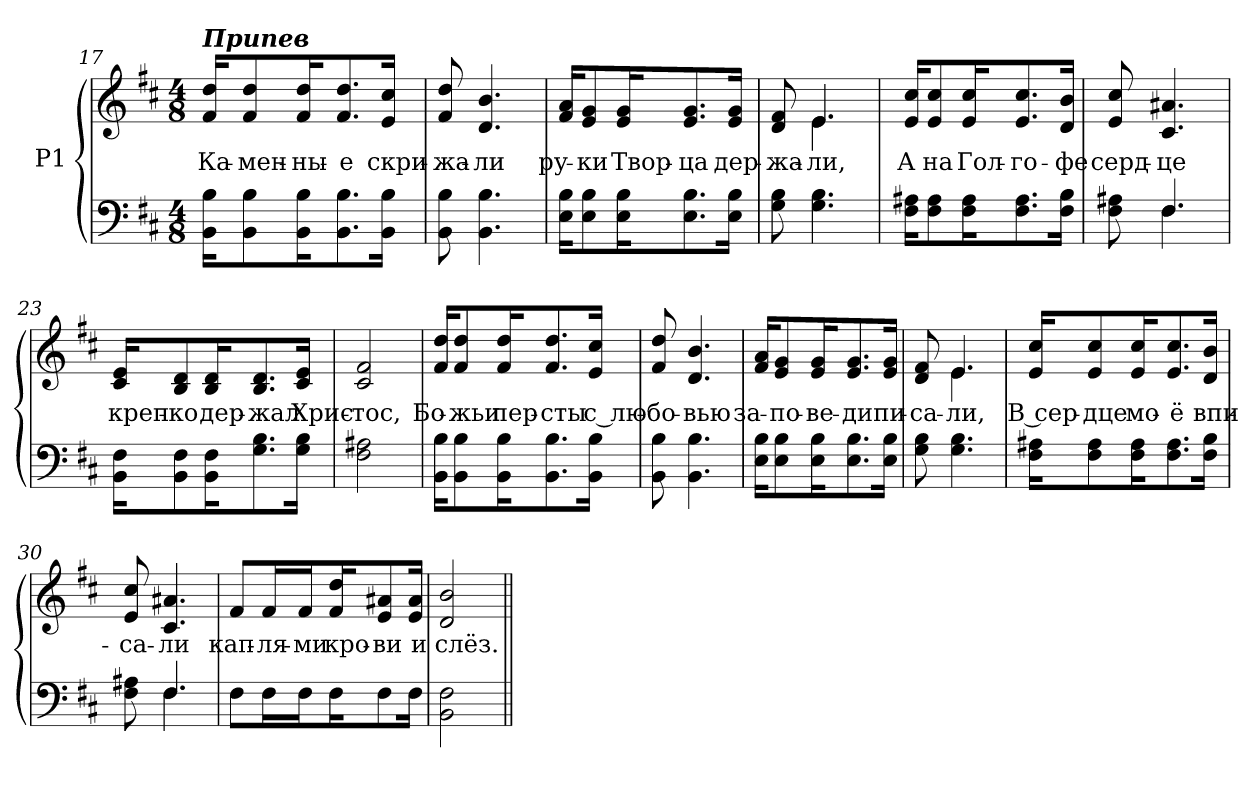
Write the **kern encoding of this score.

**kern	**kern	**text
*part1	*part1	*part1
*staff2	*staff1	*staff1
*I"P1	*	*
!!LO:LB:g=z
*clefF4	*clefG2	*
*k[f#c#]	*k[f#c#]	*
*b:	*b:	*
*M4/8	*M4/8	*
=17	=17	=17
!	!LO:TX:a:Bi:t=Припев	!
!	!	!LO:LY:b:color=#000000
16BBi\ 16Bi\KL	16f#i/ 16ddi/KL	Ка-
!	!	!LO:LY:b:color=#000000
8BBi\ 8Bi\J	8f#i/ 8ddi/J	-мен-
!	!	!LO:LY:b:color=#000000
16BBi\ 16Bi\KL	16f#i/ 16ddi/KL	-ны-
!	!	!LO:LY:b:color=#000000
8.BBi\ 8.Bi\J	8.f#i/ 8.ddi/J	-е
!	!	!LO:LY:b:color=#000000
16BBi\ 16BiJk	16ei/ 16cc#iJk	скри-
=18	=18	=18
!	!	!LO:LY:b:color=#000000
8BBi\ 8Bi	8f#i/ 8ddi	-жа-
!	!	!LO:LY:b:color=#000000
4.BBi\ 4.Bi	4.di/ 4.bi	-ли
=19	=19	=19
!	!	!LO:LY:b:color=#000000
16Ei\ 16Bi\KL	16f#i/ 16ai/KL	ру-
!	!	!LO:LY:b:color=#000000
8Ei\ 8Bi\J	8ei/ 8gi/J	-ки
!	!	!LO:LY:b:color=#000000
16Ei\ 16Bi\KL	16ei/ 16gi/KL	Твор-
!	!	!LO:LY:b:color=#000000
8.Ei\ 8.Bi\J	8.ei/ 8.gi/J	-ца
!	!	!LO:LY:b:color=#000000
16Ei\ 16BiJk	16ei/ 16giJk	дер-
=20	=20	=20
!	!	!LO:LY:b:color=#000000
*	*^	*
8Gi\ 8Bi	8di/ 8f#i	8ryy	-жа-
!	!	!	!LO:LY:b:color=#000000
4.Gi\ 4.Bi	4.ei/	4.ei\	-ли,
*	*v	*v	*
!!LO:LB:g=z
=21	=21	=21
*	*^	*
!	!	!	!LO:LY:b:color=#000000
*	*v	*v	*
16F#i\ 16A#Xi\KL	16ei/ 16cc#i/KL	А
!	!	!LO:LY:b:color=#000000
8F#i\ 8A#i\J	8ei/ 8cc#i/J	на
!	!	!LO:LY:b:color=#000000
16F#i\ 16A#i\KL	16ei/ 16cc#i/KL	Гол-
!	!	!LO:LY:b:color=#000000
8.F#i\ 8.A#i\J	8.ei/ 8.cc#i/J	-го-
!	!	!LO:LY:b:color=#000000
16F#i\ 16BiJk	16di/ 16biJk	-фе
=22	=22	=22
*^	*	*
!	!	!	!LO:LY:b:color=#000000
8F#i\ 8A#Xi	8ryy	8ei/ 8cc#i	серд-
!	!	!	!LO:LY:b:color=#000000
4.F#i/	4.F#i\	4.c#i/ 4.a#Xi	-це
*v	*v	*	*
=23	=23	=23
*^	*	*
!	!	!	!LO:LY:b:color=#000000
*v	*v	*	*
16BBi\ 16F#i\KL	16c#i/ 16ei/KL	креп-
!	!	!LO:LY:b:color=#000000
8BBi\ 8F#i\J	8Bi/ 8di/J	-ко
!	!	!LO:LY:b:color=#000000
16BBi\ 16F#i\KL	16Bi/ 16di/KL	дер-
!	!	!LO:LY:b:color=#000000
8.Gi\ 8.Bi\J	8.Bi/ 8.di/J	-жал
!	!	!LO:LY:b:color=#000000
16Gi\ 16BiJk	16c#i/ 16eiJk	Хрис-
!!LO:LB:g=z
=24	=24	=24
!	!	!LO:LY:b:color=#000000
2F#i\ 2A#Xi	2c#i/ 2f#i	-тос,
=25	=25	=25
!	!	!LO:LY:b:color=#000000
16BBi\ 16Bi\KL	16f#i/ 16ddi/KL	Бо-
!	!	!LO:LY:b:color=#000000
8BBi\ 8Bi\J	8f#i/ 8ddi/J	-жьи
!	!	!LO:LY:b:color=#000000
16BBi\ 16Bi\KL	16f#i/ 16ddi/KL	пер-
!	!	!LO:LY:b:color=#000000
8.BBi\ 8.Bi\J	8.f#i/ 8.ddi/J	-сты
!	!	!LO:LY:b:color=#000000
16BBi\ 16BiJk	16ei/ 16cc#iJk	с лю-
=26	=26	=26
!	!	!LO:LY:b:color=#000000
8BBi\ 8Bi	8f#i/ 8ddi	-бо-
!	!	!LO:LY:b:color=#000000
4.BBi\ 4.Bi	4.di/ 4.bi	-вью
=27	=27	=27
!	!	!LO:LY:b:color=#000000
16Ei\ 16Bi\KL	16f#i/ 16ai/KL	за-
!	!	!LO:LY:b:color=#000000
8Ei\ 8Bi\J	8ei/ 8gi/J	-по-
!	!	!LO:LY:b:color=#000000
16Ei\ 16Bi\KL	16ei/ 16gi/KL	-ве-
!	!	!LO:LY:b:color=#000000
8.Ei\ 8.Bi\J	8.ei/ 8.gi/J	-ди
!	!	!LO:LY:b:color=#000000
16Ei\ 16BiJk	16ei/ 16giJk	пи-
=28	=28	=28
!	!	!LO:LY:b:color=#000000
*	*^	*
8Gi\ 8Bi	8di/ 8f#i	8ryy	-са-
!	!	!	!LO:LY:b:color=#000000
4.Gi\ 4.Bi	4.ei/	4.ei\	-ли,
*	*v	*v	*
!!LO:LB:g=z
=29	=29	=29
*	*^	*
!	!	!	!LO:LY:b:color=#000000
*	*v	*v	*
16F#i\ 16A#Xi\KL	16ei/ 16cc#i/KL	В сер-
!	!	!LO:LY:b:color=#000000
8F#i\ 8A#i\J	8ei/ 8cc#i/J	-дце
!	!	!LO:LY:b:color=#000000
16F#i\ 16A#i\KL	16ei/ 16cc#i/KL	мо-
!	!	!LO:LY:b:color=#000000
8.F#i\ 8.A#i\J	8.ei/ 8.cc#i/J	-ё
!	!	!LO:LY:b:color=#000000
16F#i\ 16BiJk	16di/ 16biJk	впи-
=30	=30	=30
*^	*	*
!	!	!	!LO:LY:b:color=#000000
8F#i\ 8A#Xi	8ryy	8ei/ 8cc#i	-са-
!	!	!	!LO:LY:b:color=#000000
4.F#i/	4.F#i\	4.c#i/ 4.a#Xi	-ли
*v	*v	*	*
=31	=31	=31
*^	*	*
!	!	!	!LO:LY:b:color=#000000
*v	*v	*	*
8F#i\	8f#i/	кап-
!	!	!LO:LY:b:color=#000000
16F#i\LL	16f#i/LL	-ля-
!	!	!LO:LY:b:color=#000000
16F#i\JJ	16f#i/JJ	-ми
!	!	!LO:LY:b:color=#000000
16F#i\KL	16f#i/ 16ddi/KL	кро-
!	!	!LO:LY:b:color=#000000
8F#i\J	8ei/ 8a#Xi/J	-ви
!	!	!LO:LY:b:color=#000000
16F#i\Jk	16ei/ 16a#iJk	и
=32	=32	=32
!	!	!LO:LY:b:color=#000000
2BBi\ 2F#i	2di/ 2bi	слёз.
=||	=||	=||
*-	*-	*-
